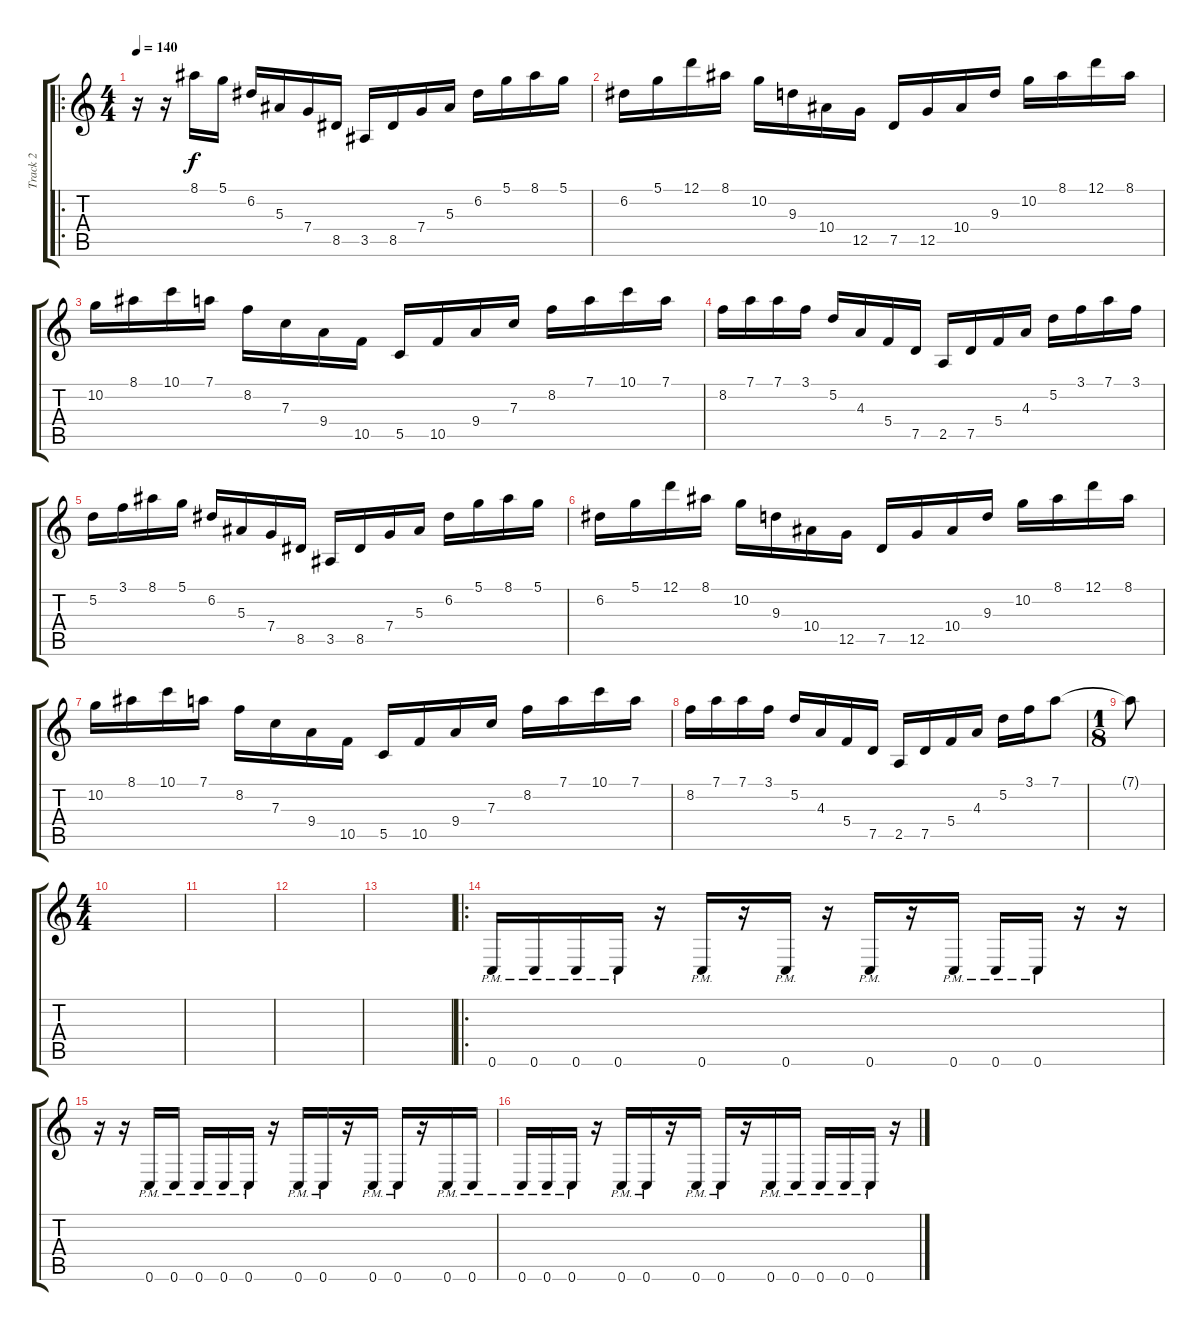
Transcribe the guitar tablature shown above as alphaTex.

\track ("Track 2" "Track 2") {instrument overdrivenguitar}
\staff {score tabs}
\tuning (D4 A3 F3 C3 G2 C2) {hide}
\ro
\ts (4 4)
\tempo 140
\clef g2
\ks c
r.16{dy f} r.16 8.1.16 5.1.16 6.2.16 5.3.16 7.4.16 8.5.16 3.5.16 8.5.16 7.4.16 5.3.16 6.2.16 5.1.16 8.1.16 5.1.16 |
6.2.16 5.1.16 12.1.16 8.1.16 10.2.16 9.3.16 10.4.16 12.5.16 7.5.16 12.5.16 10.4.16 9.3.16 10.2.16 8.1.16 12.1.16 8.1.16 |
10.2.16 8.1.16 10.1.16 7.1.16 8.2.16 7.3.16 9.4.16 10.5.16 5.5.16 10.5.16 9.4.16 7.3.16 8.2.16 7.1.16 10.1.16 7.1.16 |
8.2.16 7.1.16 7.1.16 3.1.16 5.2.16 4.3.16 5.4.16 7.5.16 2.5.16 7.5.16 5.4.16 4.3.16 5.2.16 3.1.16 7.1.16 3.1.16 |
5.2.16 3.1.16 8.1.16 5.1.16 6.2.16 5.3.16 7.4.16 8.5.16 3.5.16 8.5.16 7.4.16 5.3.16 6.2.16 5.1.16 8.1.16 5.1.16 |
6.2.16 5.1.16 12.1.16 8.1.16 10.2.16 9.3.16 10.4.16 12.5.16 7.5.16 12.5.16 10.4.16 9.3.16 10.2.16 8.1.16 12.1.16 8.1.16 |
10.2.16 8.1.16 10.1.16 7.1.16 8.2.16 7.3.16 9.4.16 10.5.16 5.5.16 10.5.16 9.4.16 7.3.16 8.2.16 7.1.16 10.1.16 7.1.16 |
8.2.16 7.1.16 7.1.16 3.1.16 5.2.16 4.3.16 5.4.16 7.5.16 2.5.16 7.5.16 5.4.16 4.3.16 5.2.16 3.1.16 7.1.8 |
\ts (1 8)
7.1{t}.8 |
\ts (4 4)
|
|
|
|
\ro
0.6{pm}.16 0.6{pm}.16 0.6{pm}.16 0.6{pm}.16 r.16 0.6{pm}.16 r.16 0.6{pm}.16 r.16 0.6{pm}.16 r.16 0.6{pm}.16 0.6{pm}.16 0.6{pm}.16 r.16 r.16 |
r.16 r.16 0.6{pm}.16 0.6{pm}.16 0.6{pm}.16 0.6{pm}.16 0.6{pm}.16 r.16 0.6{pm}.16 0.6{pm}.16 r.16 0.6{pm}.16 0.6{pm}.16 r.16 0.6{pm}.16 0.6{pm}.16 |
0.6{pm}.16 0.6{pm}.16 0.6{pm}.16 r.16 0.6{pm}.16 0.6{pm}.16 r.16 0.6{pm}.16 0.6{pm}.16 r.16 0.6{pm}.16 0.6{pm}.16 0.6{pm}.16 0.6{pm}.16 0.6{pm}.16 r.16
